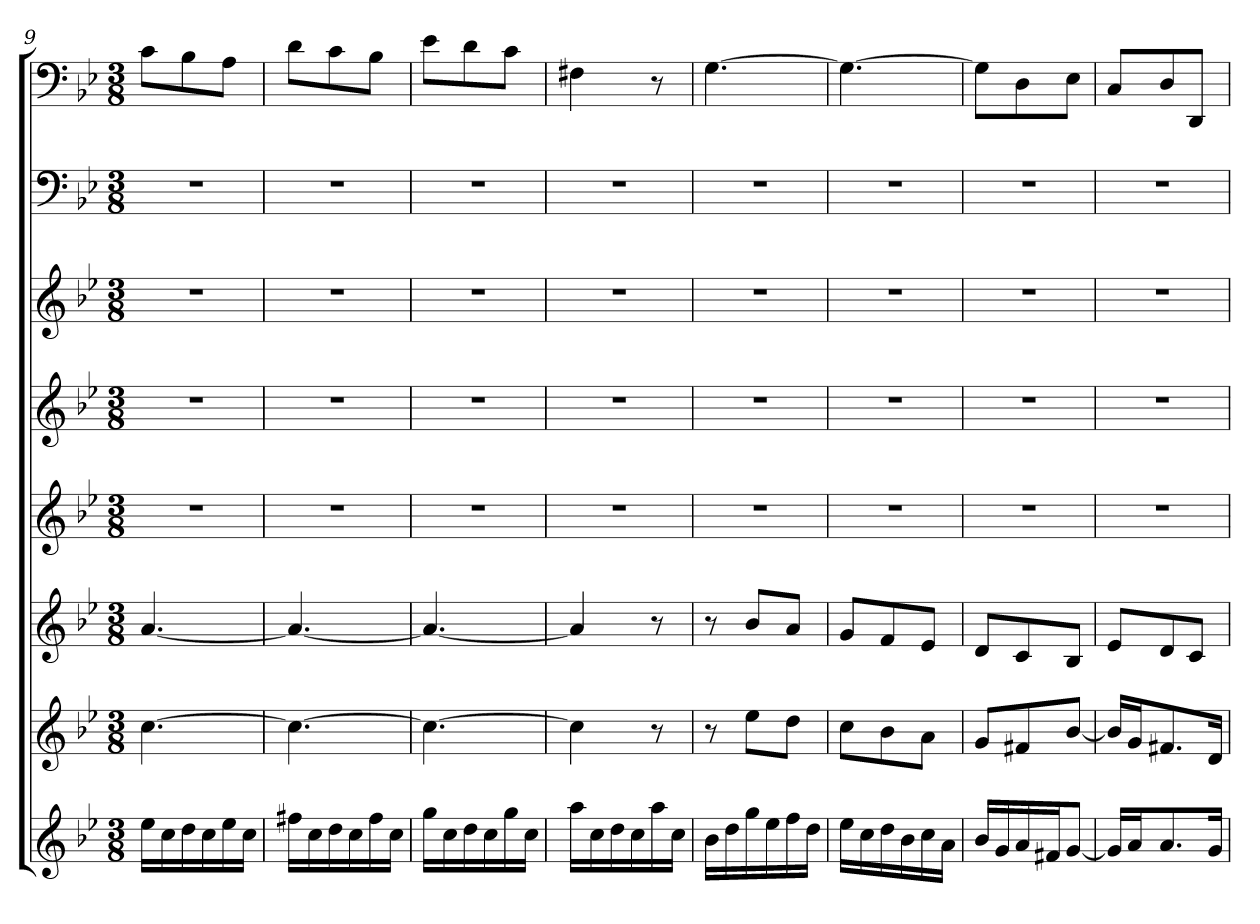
**kern	**kern	**kern	**kern	**kern	**kern	**kern	**kern
*part8	*part7	*part6	*part5	*part4	*part3	*part2	*part1
*staff8	*staff7	*staff6	*staff5	*staff4	*staff3	*staff2	*staff1
*clefG2	*clefG2	*clefG2	*clefG2	*clefG2	*clefG2	*clefF4	*clefF4
*k[b-e-]	*k[b-e-]	*k[b-e-]	*k[b-e-]	*k[b-e-]	*k[b-e-]	*k[b-e-]	*k[b-e-]
*g:	*g:	*g:	*g:	*g:	*g:	*g:	*g:
*M3/8	*M3/8	*M3/8	*M3/8	*M3/8	*M3/8	*M3/8	*M3/8
=9	=9	=9	=9	=9	=9	=9	=9
16ee-\LL	[4.cc	[4.a	4.r	4.r	4.r	4.r	8c\L
16cc\	.	.	.	.	.	.	.
16dd\	.	.	.	.	.	.	8B-\
16cc\	.	.	.	.	.	.	.
16ee-\	.	.	.	.	.	.	8A\J
16cc\JJ	.	.	.	.	.	.	.
=10	=10	=10	=10	=10	=10	=10	=10
16ff#X\LL	4.cc_	4.a_	4.r	4.r	4.r	4.r	8d\L
16cc\	.	.	.	.	.	.	.
16dd\	.	.	.	.	.	.	8c\
16cc\	.	.	.	.	.	.	.
16ff#\	.	.	.	.	.	.	8B-\J
16cc\JJ	.	.	.	.	.	.	.
=11	=11	=11	=11	=11	=11	=11	=11
16gg\LL	4.cc_	4.a_	4.r	4.r	4.r	4.r	8e-\L
16cc\	.	.	.	.	.	.	.
16dd\	.	.	.	.	.	.	8d\
16cc\	.	.	.	.	.	.	.
16gg\	.	.	.	.	.	.	8c\J
16cc\JJ	.	.	.	.	.	.	.
=12	=12	=12	=12	=12	=12	=12	=12
16aa\LL	4cc]	4a]	4.r	4.r	4.r	4.r	4F#X
16cc\	.	.	.	.	.	.	.
16dd\	.	.	.	.	.	.	.
16cc\	.	.	.	.	.	.	.
16aa\	8r	8r	.	.	.	.	8r
16cc\JJ	.	.	.	.	.	.	.
=13	=13	=13	=13	=13	=13	=13	=13
16b-\LL	8r	8r	4.r	4.r	4.r	4.r	[4.G
16dd\	.	.	.	.	.	.	.
16gg\	8ee-\L	8b-/L	.	.	.	.	.
16ee-\	.	.	.	.	.	.	.
16ff\	8dd\J	8a/J	.	.	.	.	.
16dd\JJ	.	.	.	.	.	.	.
=14	=14	=14	=14	=14	=14	=14	=14
16ee-\LL	8cc\L	8g/L	4.r	4.r	4.r	4.r	4.G_
16cc\	.	.	.	.	.	.	.
16dd\	8b-\	8f/	.	.	.	.	.
16b-\	.	.	.	.	.	.	.
16cc\	8a\J	8e-/J	.	.	.	.	.
16a\JJ	.	.	.	.	.	.	.
=15	=15	=15	=15	=15	=15	=15	=15
16b-/LL	8g/L	8d/L	4.r	4.r	4.r	4.r	8G\L]
16g/	.	.	.	.	.	.	.
16a/	8f#X/	8c/	.	.	.	.	8D\
16f#X/J	.	.	.	.	.	.	.
[8g/J	[8b-/J	8B-/J	.	.	.	.	8E-\J
=16	=16	=16	=16	=16	=16	=16	=16
16g/LL]	16b-/LL]	8e-/L	4.r	4.r	4.r	4.r	8C/L
16a/J	16g/J	.	.	.	.	.	.
8.a/	8.f#X/	8d/	.	.	.	.	8D/
.	.	8c/J	.	.	.	.	8DD/J
16g/Jk	16d/Jk	.	.	.	.	.	.
=	=	=	=	=	=	=	=
*-	*-	*-	*-	*-	*-	*-	*-
